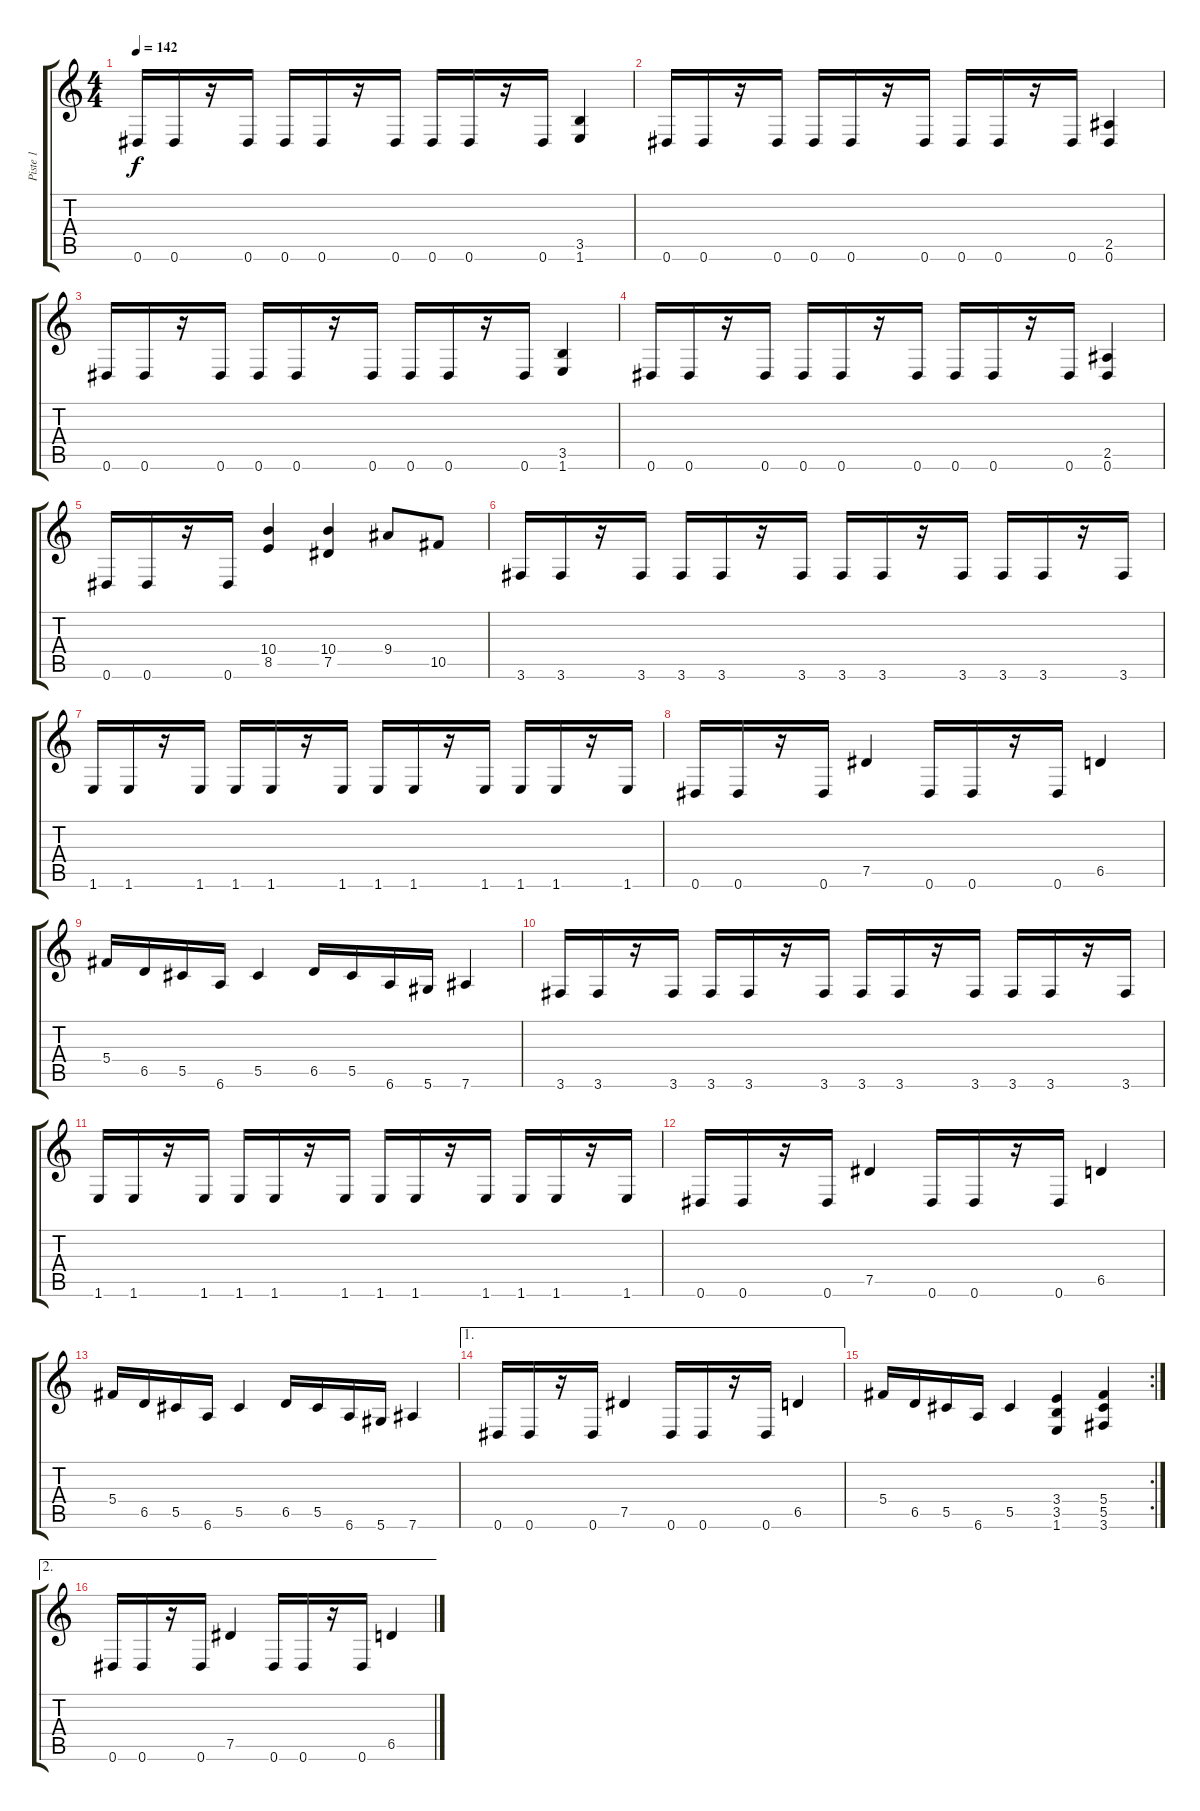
\track ("Piste 1" "Piste 1") {instrument distortionguitar}
\staff {score tabs}
\tuning (Eb4 Bb3 Gb3 Db3 Ab2 Eb2) {hide}
\ts (4 4)
\tempo 142
\clef g2
\ks c
0.6.16{dy f} 0.6.16 r.16 0.6.16 0.6.16 0.6.16 r.16 0.6.16 0.6.16 0.6.16 r.16 0.6.16 (3.5 1.6).4 |
0.6.16 0.6.16 r.16 0.6.16 0.6.16 0.6.16 r.16 0.6.16 0.6.16 0.6.16 r.16 0.6.16 (2.5 0.6).4 |
0.6.16 0.6.16 r.16 0.6.16 0.6.16 0.6.16 r.16 0.6.16 0.6.16 0.6.16 r.16 0.6.16 (3.5 1.6).4 |
0.6.16 0.6.16 r.16 0.6.16 0.6.16 0.6.16 r.16 0.6.16 0.6.16 0.6.16 r.16 0.6.16 (2.5 0.6).4 |
0.6.16 0.6.16 r.16 0.6.16 (10.4 8.5).4 (10.4 7.5).4 9.4.8 10.5.8 |
3.6.16 3.6.16 r.16 3.6.16 3.6.16 3.6.16 r.16 3.6.16 3.6.16 3.6.16 r.16 3.6.16 3.6.16 3.6.16 r.16 3.6.16 |
1.6.16 1.6.16 r.16 1.6.16 1.6.16 1.6.16 r.16 1.6.16 1.6.16 1.6.16 r.16 1.6.16 1.6.16 1.6.16 r.16 1.6.16 |
0.6.16 0.6.16 r.16 0.6.16 7.5.4 0.6.16 0.6.16 r.16 0.6.16 6.5.4 |
5.4.16 6.5.16 5.5.16 6.6.16 5.5.4 6.5.16 5.5.16 6.6.16 5.6.16 7.6.4 |
3.6.16 3.6.16 r.16 3.6.16 3.6.16 3.6.16 r.16 3.6.16 3.6.16 3.6.16 r.16 3.6.16 3.6.16 3.6.16 r.16 3.6.16 |
1.6.16 1.6.16 r.16 1.6.16 1.6.16 1.6.16 r.16 1.6.16 1.6.16 1.6.16 r.16 1.6.16 1.6.16 1.6.16 r.16 1.6.16 |
0.6.16 0.6.16 r.16 0.6.16 7.5.4 0.6.16 0.6.16 r.16 0.6.16 6.5.4 |
5.4.16 6.5.16 5.5.16 6.6.16 5.5.4 6.5.16 5.5.16 6.6.16 5.6.16 7.6.4 |
\ae 1
0.6.16 0.6.16 r.16 0.6.16 7.5.4 0.6.16 0.6.16 r.16 0.6.16 6.5.4 |
\rc 2
5.4.16 6.5.16 5.5.16 6.6.16 5.5.4 (3.4 3.5 1.6).4 (5.4 5.5 3.6).4 |
\ae 2
0.6.16 0.6.16 r.16 0.6.16 7.5.4 0.6.16 0.6.16 r.16 0.6.16 6.5.4
